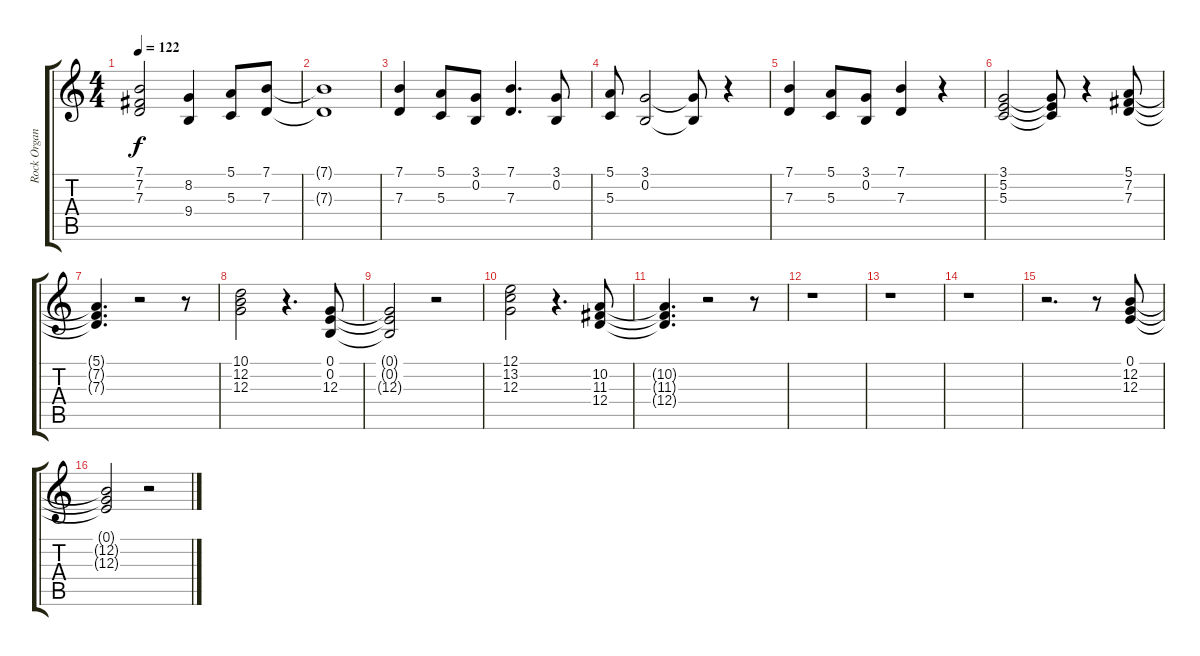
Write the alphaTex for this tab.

\track ("Rock Organ" "Rock Organ") {instrument rockorgan}
\staff {score tabs}
\tuning (E4 B3 G3 D3 A2 E2) {hide}
\ts (4 4)
\tempo 122
\clef g2
\ks c
(7.1{t} 7.2{t} 7.3{t}).2{dy f} (8.2 9.4).4 (5.1 5.3).8 (7.1 7.3).8 |
(7.1{t} 7.3{t}).1 |
(7.1 7.3).4 (5.1 5.3).8 (3.1 0.2).8 (7.1 7.3).4{d} (3.1 0.2).8 |
(5.1 5.3).8 (3.1 0.2).2 (3.1{t} 0.2{t}).8 r.4 |
(7.1 7.3).4 (5.1 5.3).8 (3.1 0.2).8 (7.1 7.3).4 r.4 |
(3.1 5.2 5.3).2 (3.1{t} 5.2{t} 5.3{t}).8 r.4 (5.1 7.2 7.3).8 |
(5.1{t} 7.2{t} 7.3{t}).4{d} r.2 r.8 |
(10.1 12.2 12.3).2 r.4{d} (0.1 0.2 12.3).8 |
(0.1{t} 0.2{t} 12.3{t}).2 r.2 |
(12.1 13.2 12.3).2 r.4{d} (10.2 11.3 12.4).8 |
(10.2{t} 11.3{t} 12.4{t}).4{d} r.2 r.8 |
r.1 |
r.1 |
r.1 |
r.2{d} r.8 (0.1 12.2 12.3).8 |
(0.1{t} 12.2{t} 12.3{t}).2 r.2
